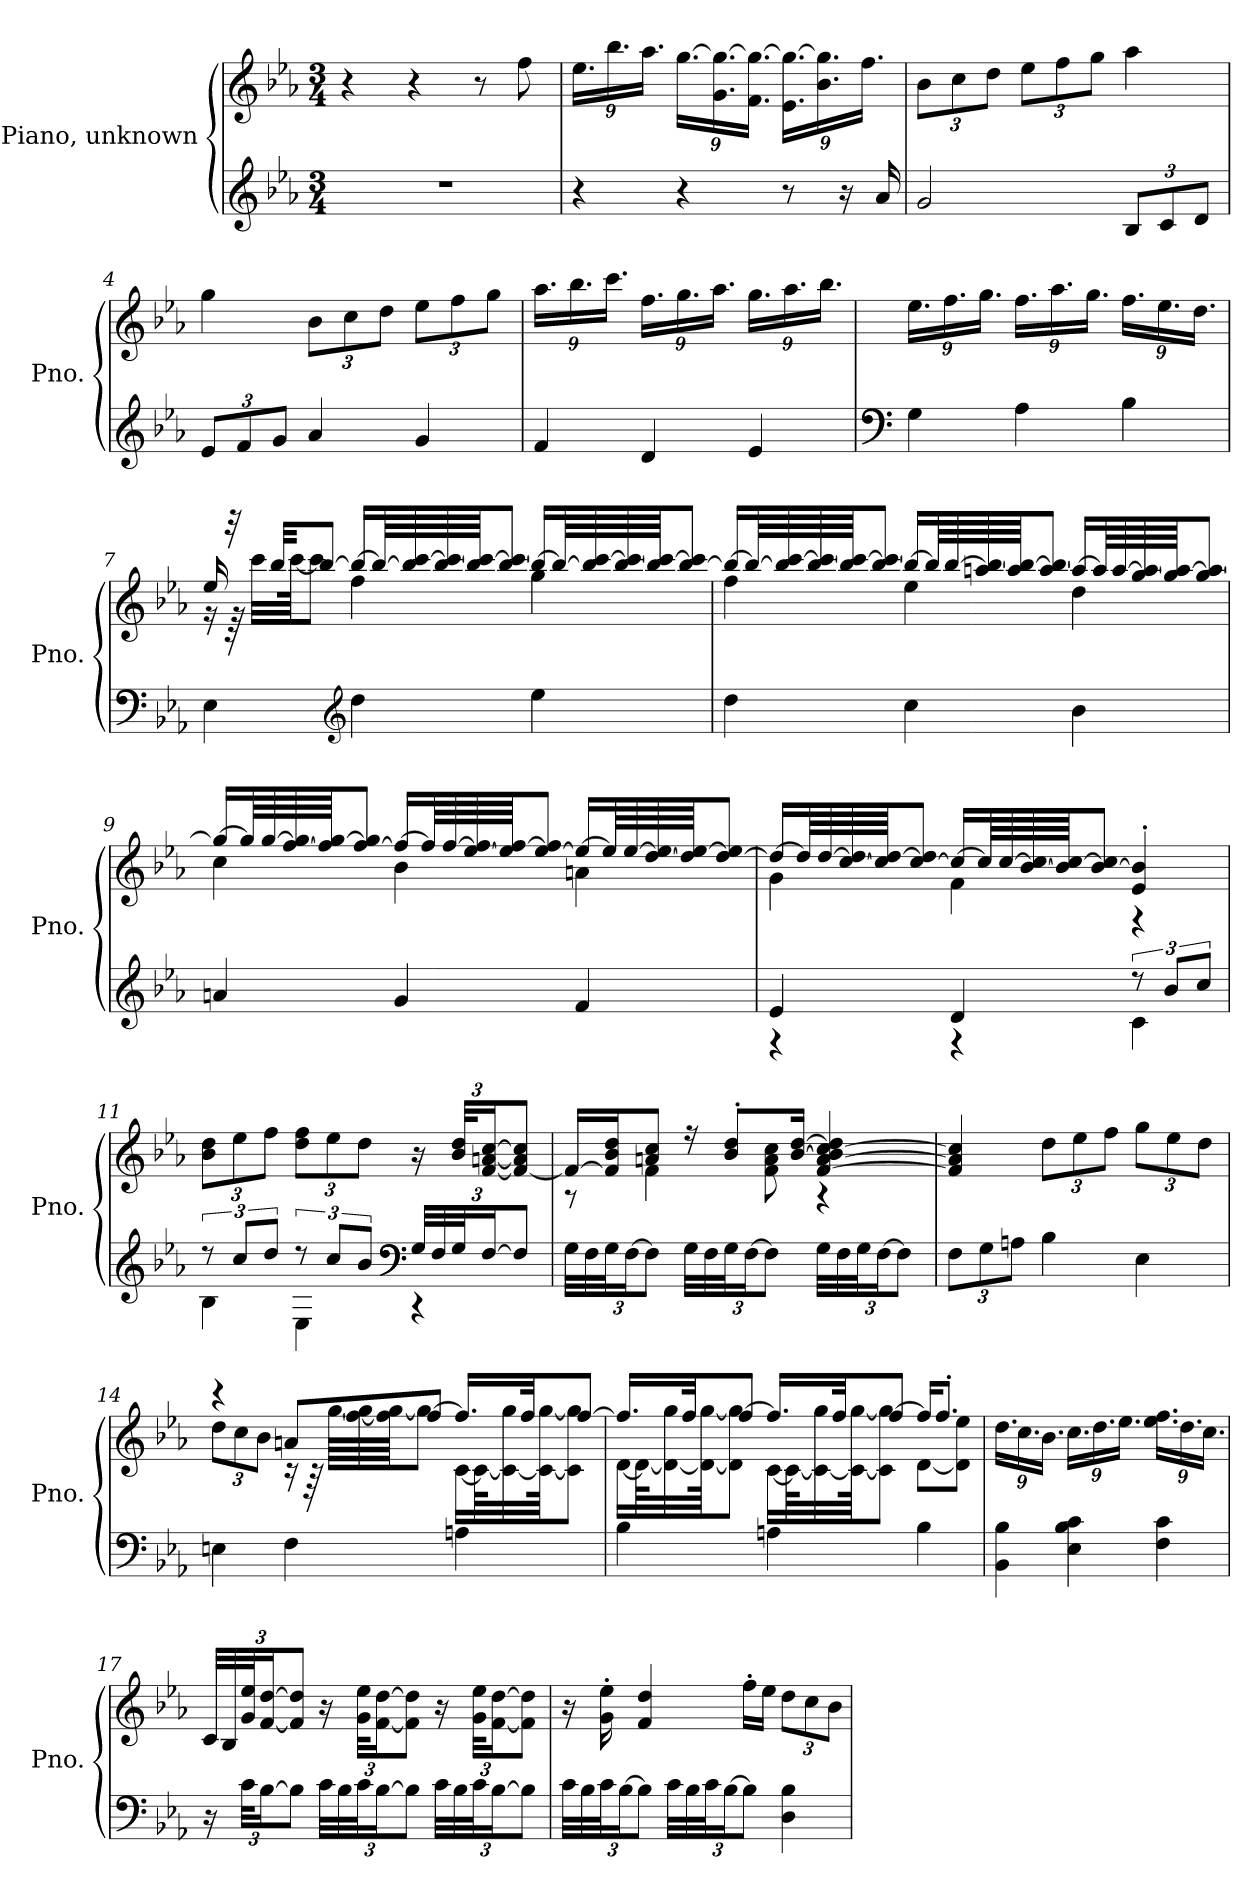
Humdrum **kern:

**kern	**kern
*part1	*part1
*staff2	*staff1
*I"Piano, unknown	*
*I'Pno.	*
*clefG2	*clefG2
*k[b-e-a-]	*k[b-e-a-]
*M3/4	*M3/4
*MM100	*MM100
=1	=1
2.r	4r
.	4r
.	8r
.	8ff\
=2	=2
*	*Xbrackettup
4r	18.ee-\LL
.	18.bb-\
.	18.aa-\JJ
4r	[18.gg\LL
.	18.g\ 18.gg\_
.	18.f\ 18.gg\_JJ
8r	18.e-\ 18.gg\_LL
.	18.b-\ 18.gg\]
16r	.
.	18.ff\JJ
16a-/	.
=3	=3
2g/	12b-\L
.	12cc\
.	12dd\J
.	12ee-\L
.	12ff\
.	12gg\J
*Xbrackettup	*
12B-/L	4aa-\
12c/	.
12d/J	.
=4	=4
12e-/L	4gg\
12f/	.
12g/J	.
4a-/	12b-\L
.	12cc\
.	12dd\J
4g/	12ee-\L
.	12ff\
.	12gg\J
!!LO:LB:g=z
=5	=5
4f/	18.aa-\LL
.	18.bb-\
.	18.ccc\JJ
4d/	18.ff\LL
.	18.gg\
.	18.aa-\JJ
4e-/	18.gg\LL
.	18.aa-\
.	18.bb-\JJ
=6	=6
*clefF4	*
4G\	18.ee-\LL
.	18.ff\
.	18.gg\JJ
4A-\	18.ff\LL
.	18.aa-\
.	18.gg\JJ
4B-\	18.ff\LL
.	18.ee-\
.	18.dd\JJ
!!LO:LB:g=z
=7	=7
*	*^
4E-\	16ee-/	16r
.	32r	64r
.	.	32ccc\LLL
.	32bb-/KKL	.
.	.	[64ccc\JJK
.	[8bb-/J	8ccc\J]
*clefG2	*	*
4dd\	16bb-/LL_	4ff\
.	64bb-/LL_	.
.	64bb-/] [64ccc/	.
.	[64bb-/ 64ccc/]	.
.	64bb-/] [64ccc/JJJ	.
.	[8bb-/ 8ccc/]J	.
4ee-\	16bb-/LL_	4gg\
.	64bb-/LL_	.
.	64bb-/] [64ccc/	.
.	[64bb-/ 64ccc/]	.
.	64bb-/] [64ccc/JJJ	.
.	[8bb-/ 8ccc/]J	.
!!LO:LB:g=z	!!
=8	=8	=8
4dd\	16bb-/LL_	4ff\
.	64bb-/LL_	.
.	64bb-/] [64ccc/	.
.	[64bb-/ 64ccc/]	.
.	64bb-/] [64ccc/JJJ	.
.	[8bb-/ 8ccc/]J	.
4cc\	16bb-/LL_	4ee-\
.	64bb-/LL]	.
.	[64bb-/	.
.	[64aan/ 64bb-/]	.
.	64aa/] [64bb-/JJJ	.
.	[8aa/ 8bb-/]J	.
4b-\	16aa/LL_	4dd\
.	64aa/LL]	.
.	[64aa/	.
.	[64gg/ 64aa/]	.
.	64gg/] [64aa/JJJ	.
.	[8gg/ 8aa/]J	.
!!LO:LB:g=z	!!
=9	=9	=9
4an/	16gg/LL_	4cc\
.	64gg/LL]	.
.	[64gg/	.
.	[64ff/ 64gg/]	.
.	64ff/] [64gg/JJJ	.
.	[8ff/ 8gg/]J	.
4g/	16ff/LL_	4b-\
.	64ff/LL]	.
.	[64ff/	.
.	[64ee-/ 64ff/]	.
.	64ee-/] [64ff/JJJ	.
.	[8ee-/ 8ff/]J	.
4f/	16ee-/LL_	4an\
.	64ee-/LL]	.
.	[64ee-/	.
.	[64dd/ 64ee-/]	.
.	64dd/] [64ee-/JJJ	.
.	[8dd/ 8ee-/]J	.
!!LO:LB:g=z	!!
=10	=10	=10
*^	*	*
4e-/	4r	16dd/LL_	4g\
.	.	64dd/LL]	.
.	.	[64dd/	.
.	.	[64cc/ 64dd/]	.
.	.	64cc/] [64dd/JJJ	.
.	.	[8cc/ 8dd/]J	.
4d/	4r	16cc/LL_	4f\
.	.	64cc/LL]	.
.	.	[64cc/	.
.	.	[64b-/ 64cc/]	.
.	.	64b-/] [64cc/JJJ	.
.	.	[8b-/ 8cc/]J	.
*brackettup	*	*	*
12r	4c\	4e-/' 4b-/]'	4r
12b-/L	.	.	.
12cc/J	.	.	.
*	*	*v	*v
=11	=11	=11
12r	4B-\	12b-\ 12dd\L
12cc/L	.	12ee-\
12dd/J	.	12ff\J
12r	4E-\	12dd\ 12ff\L
12cc/L	.	12ee-\
12b-/J	.	12dd\J
*clefF4	*	*
32G/LLL	4r	16r
32F/	.	.
*Xbrackettup	*	*
48G/J	.	48b-/ 48dd/KLL
[24F/J	.	[24f/ [24an/ [24cc/J
8F/J]	.	8f/_ 8a/] 8cc/]J
*v	*v	*
!!LO:PB:g=z
=12	=12
*	*^
32G\LLL	16f/LL_	8r
32F\	.	.
48G\J	16f/] 16b-/ 16dd/J	.
[24F\J	.	.
8F\J]	8an/ 8cc/J	4f\
32G\LLL	16r	.
32F\	.	.
48G\J	8b-/' 8dd/'L	.
[24F\J	.	.
8F\J]	.	8f\ 8a\ 8cc\
.	[16b-/ [16dd/Jk	.
32G\LLL	[4f/ [4a/ 4b-/] [4cc/ 4dd/]	4r
32F\	.	.
48G\J	.	.
[24F\J	.	.
8F\J]	.	.
*	*v	*v
=13	=13
12F\L	4f/] 4a/] 4cc/]
12G\	.
12An\J	.
4B-\	12dd\L
.	12ee-\
.	12ff\J
4E-\	12gg\L
.	12ee-\
.	12dd\J
!!LO:LB:g=z
=14	=14
*	*^
4En\	4r	12dd\L
.	.	12cc\
.	.	12b-\J
4F\	8an/L	16r
.	.	64r
.	.	[64gg\LLLL
.	.	[64ff\ 64gg\]
.	.	64ff\] [64gg\JJJ
.	[8ff/J	8gg\J]
4An\	16.ff/LL]	[16c\LL
.	.	64c\KL_
.	.	32c\_ 32gg\
.	32ff/JK	.
.	.	64c\_ [64gg\JJK
.	[8ff/J	8c\] 8gg\]J
!!LO:LB:g=z	!!
=15	=15	=15
4B-\	16.ff/LL]	[16d\LL
.	.	64d\KL_
.	.	32d\_ 32gg\
.	32ff/JK	.
.	.	64d\_ [64gg\JJK
.	[8ff/J	8d\] 8gg\]J
4An\	16.ff/LL]	[16c\LL
.	.	64c\KL_
.	.	32c\_ 32gg\
.	32ff/JK	.
.	.	64c\_ [64gg\JJK
.	[8ff/J	8c\] 8gg\]J
4B-\	16ff/KL]	[8d\L
.	8.ff'/J	.
.	.	8d\] 8ee-\J
*	*v	*v
=16	=16
4BB-\ 4B-\	18.dd\LL
.	18.cc\
.	18.b-\JJ
4E-\ 4B-\ 4c\	18.cc\LL
.	18.dd\
.	18.ee-\JJ
4F\ 4c\	18.ee-\ 18.ff\LL
.	18.dd\
.	18.cc\JJ
!!LO:LB:g=z
=17	=17
16r	32c/LLL
.	32B-/
48c\KLL	48g/ 48ee-/J
[24B-\J	[24f/ [24dd/J
8B-\J]	8f/] 8dd/]J
32c\LLL	16r
32B-\	.
48c\J	48g\ 48ee-\KLL
[24B-\J	[24f\ [24dd\J
8B-\J]	8f\] 8dd\]J
32c\LLL	16r
32B-\	.
48c\J	48g\ 48ee-\KLL
[24B-\J	[24f\ [24dd\J
8B-\J]	8f\] 8dd\]J
=18	=18
32c\LLL	16r
32B-\	.
48c\J	16g\' 16ee-\'
[24B-\J	.
8B-\J]	4f/ 4dd/
32c\LLL	.
32B-\	.
48c\J	.
[24B-\J	.
8B-\J]	16ff'\LL
.	16ee-\JJ
4D\ 4B-\	12dd\L
.	12cc\
.	12b-\J
=	=
*-	*-
